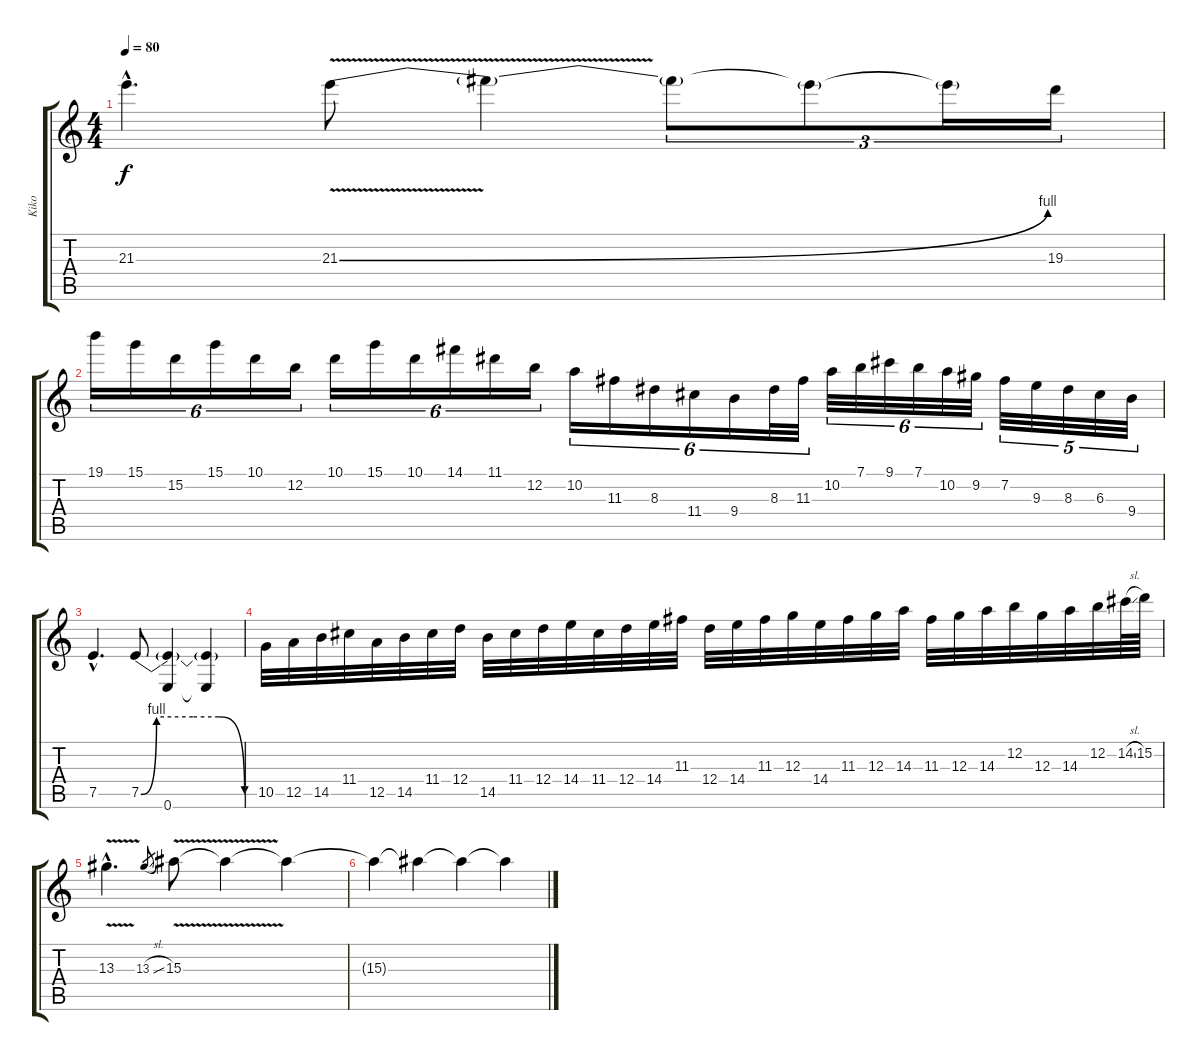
\track ("Kiko" "Kiko") {instrument distortionguitar}
\staff {score tabs}
\tuning (E4 B3 G3 D3 A2 E2) {hide}
\ts (4 4)
\tempo 80
\clef g2
\ks c
21.3{hac}.4{d dy f} 21.3{be (bend 0 0 60 4) v}.8 21.3{t}.4 21.3{t}.8{tu (3 2)} 21.3{t}.8{tu (3 2)} 21.3{t}.16{tu (3 2)} 19.3.16{tu (3 2)} |
19.1.16{tu (6 4)} 15.1.16{tu (6 4)} 15.2.16{tu (6 4)} 15.1.16{tu (6 4)} 10.1.16{tu (6 4)} 12.2.16{tu (6 4)} 10.1.16{tu (6 4)} 15.1.16{tu (6 4)} 10.1.16{tu (6 4)} 14.1.16{tu (6 4)} 11.1.16{tu (6 4)} 12.2.16{tu (6 4)} 10.2.16{tu (6 4)} 11.3.16{tu (6 4)} 8.3.16{tu (6 4)} 11.4.16{tu (6 4)} 9.4.16{tu (6 4)} 8.3.32{tu (6 4)} 11.3.32{tu (6 4)} 10.2.32{tu (6 4)} 7.1.32{tu (6 4)} 9.1.32{tu (6 4)} 7.1.32{tu (6 4)} 10.2.32{tu (6 4)} 9.2.32{tu (6 4)} 7.2.32{tu (5 4)} 9.3.32{tu (5 4)} 8.3.32{tu (5 4)} 6.3.32{tu (5 4)} 9.4.32{tu (5 4)} |
7.5{hac}.4{d} 7.5{be (custom 0 0 9 4 30 4 45 4 60 0)}.8 (7.5{t} 0.6).4 (7.5{t} 0.6{t}).4 |
10.5.32 12.5.32 14.5.32 11.4.32 12.5.32 14.5.32 11.4.32 12.4.32 14.5.32 11.4.32 12.4.32 14.4.32 11.4.32 12.4.32 14.4.32 11.3.32 12.4.32 14.4.32 11.3.32 12.3.32 14.4.32 11.3.32 12.3.32 14.3.32 11.3.32 12.3.32 14.3.32 12.2.32 12.3.32 14.3.32 12.2.32 14.2{sl}.64 15.2.64 |
13.3{v hac}.4{d} 13.3{sl}.8{gr} 15.3{v}.8 15.3{t}.4 15.3{t}.4{volume 9} |
15.3{t}.4{volume 8} 15.3{t}.4{volume 6} 15.3{t}.4{volume 4} 15.3{t}.4{volume 2}
